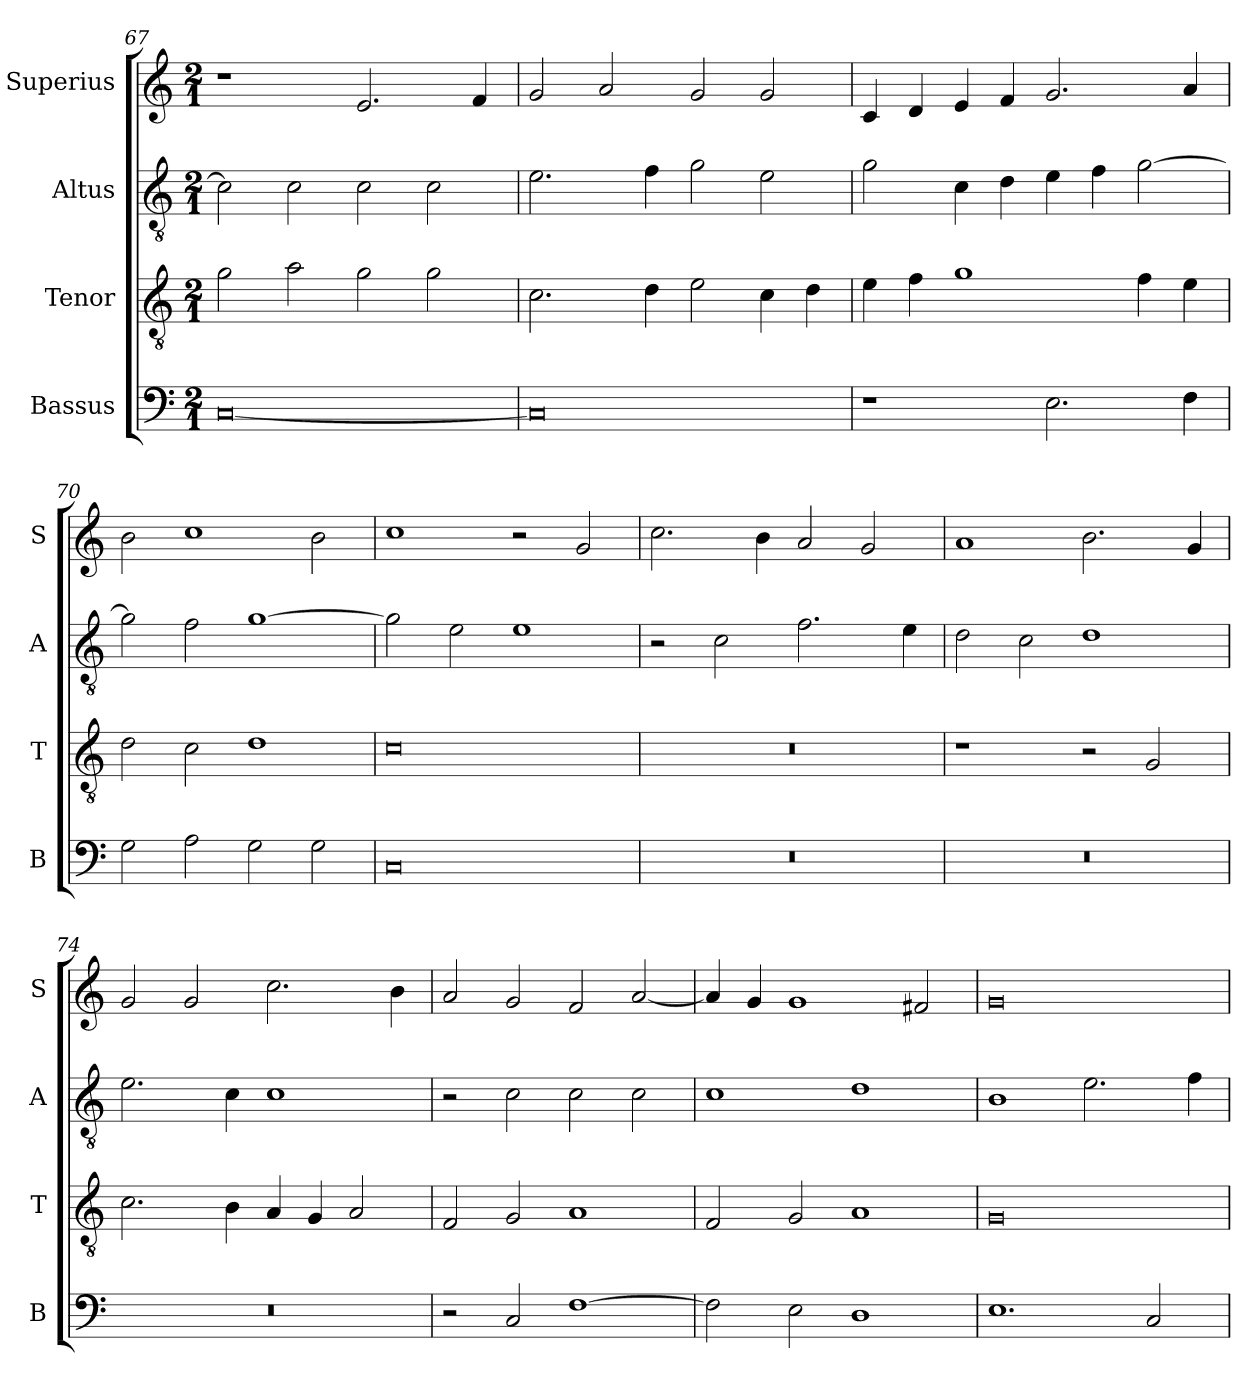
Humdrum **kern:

**kern	**kern	**kern	**kern
*part4	*part3	*part2	*part1
*staff4	*staff3	*staff2	*staff1
*I"Bassus	*I"Tenor	*I"Altus	*I"Superius
*I'B	*I'T	*I'A	*I'S
*clefF4	*clefGv2	*clefGv2	*clefG2
*k[]	*k[]	*k[]	*k[]
*M2/1	*M2/1	*M2/1	*M2/1
=67	=67	=67	=67
[0C	2g\	2c\]	1r
.	2a\	2c\	.
.	2g\	2c\	2.e/
.	2g\	2c\	.
.	.	.	4f/
=68	=68	=68	=68
0C]	2.c\	2.e\	2g/
.	.	.	2a/
.	4d\	4f\	.
.	2e\	2g\	2g/
.	4c\	2e\	2g/
.	4d\	.	.
=69	=69	=69	=69
1r	4e\	2g\	4c/
.	4f\	.	4d/
.	1g	4c\	4e/
.	.	4d\	4f/
2.E\	.	4e\	2.g/
.	.	4f\	.
.	4f\	[2g\	.
4F\	4e\	.	4a/
=70	=70	=70	=70
2G\	2d\	2g\]	2b\
2A\	2c\	2f\	1cc
2G\	1d	[1g	.
2G\	.	.	2b\
=71	=71	=71	=71
0C	0c	2g\]	1cc
.	.	2e\	.
.	.	1e	2r
.	.	.	2g/
=72	=72	=72	=72
0r	0r	2r	2.cc\
.	.	2c\	.
.	.	.	4b\
.	.	2.f\	2a/
.	.	.	2g/
.	.	4e\	.
=73	=73	=73	=73
0r	1r	2d\	1a
.	.	2c\	.
.	2r	1d	2.b\
.	2G/	.	.
.	.	.	4g/
=74	=74	=74	=74
0r	2.c\	2.e\	2g/
.	.	.	2g/
.	4B\	4c\	.
.	4A/	1c	2.cc\
.	4G/	.	.
.	2A/	.	.
.	.	.	4b\
=75	=75	=75	=75
2r	2F/	2r	2a/
2C/	2G/	2c\	2g/
[1F	1A	2c\	2f/
.	.	2c\	[2a/
=76	=76	=76	=76
2F\]	2F/	1c	4a/]
.	.	.	4g/
2E\	2G/	.	1g
1D	1A	1d	.
.	.	.	2f#X/
=77	=77	=77	=77
1.E	0G	1B	0g
.	.	2.e\	.
2C/	.	.	.
.	.	4f\	.
=	=	=	=
*-	*-	*-	*-
